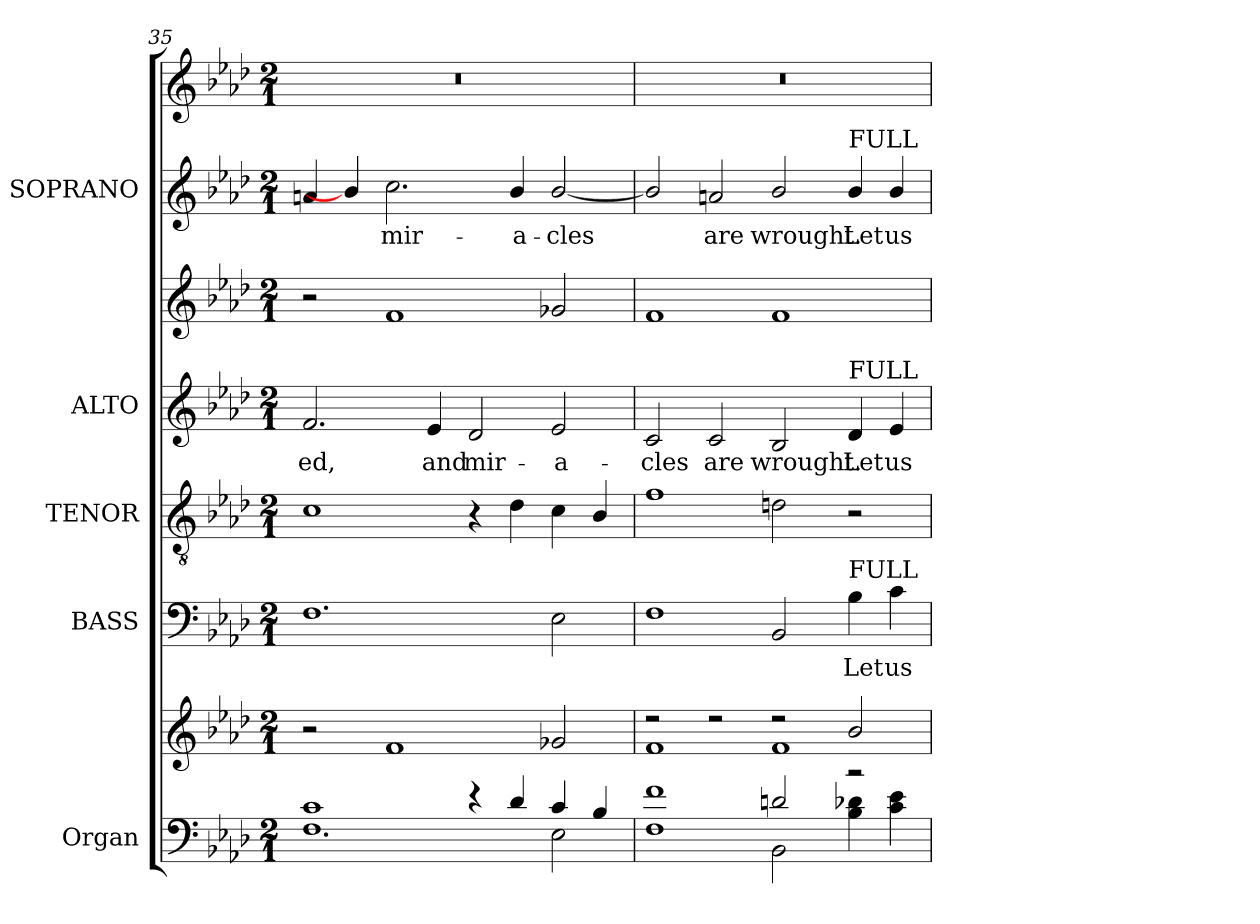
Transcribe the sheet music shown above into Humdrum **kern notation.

**kern	**kern	**kern	**text	**kern	**kern	**text	**kern	**kern	**text	**kern
*part5	*part5	*part4	*part4	*part3	*part2	*part2	*part2	*part1	*part1	*part1
*staff8	*staff7	*staff6	*staff6	*staff5	*staff4	*staff4	*staff3	*staff2	*staff2	*staff1
*I"Organ	*	*I"BASS	*	*I"TENOR	*I"ALTO	*	*	*I"SOPRANO	*	*
*I'Org.	*	*I'B.	*	*I'T.	*I'A.	*	*	*I'S.	*	*
*clefF4	*clefG2	*clefF4	*	*clefGv2	*clefG2	*	*clefG2	*clefG2	*	*clefG2
*	*	*	*	*ITrd7c12	*	*	*	*	*	*
*k[b-e-a-d-]	*k[b-e-a-d-]	*k[b-e-a-d-]	*	*k[b-e-a-d-]	*k[b-e-a-d-]	*	*k[b-e-a-d-]	*k[b-e-a-d-]	*	*k[b-e-a-d-]
*A-:	*A-:	*A-:	*	*A-:	*A-:	*	*A-:	*A-:	*	*A-:
*M2/1	*M2/1	*M2/1	*	*M2/1	*M2/1	*	*M2/1	*M2/1	*	*M2/1
=35	=35	=35	=35	=35	=35	=35	=35	=35	=35	=35
*^	*^	*	*	*	*	*	*	*	*	*
*	*	*	*^	*	*	*	*	*	*	*	*	*
!	!	!	!	!	!	!	!	!	!LO:LY:b:color=#000000	!	!	!	!LO:N:vis=1
1ci	1.Fi	4ryy	2r	2.ryy	1.Fi	.	1Ci	2.fi/	ed,	2r	4ani/	.	0r
.	.	4ryy	.	.	.	.	.	.	.	.	4b-i/]	.	.
!	!	!	!	!	!	!	!	!	!	!	!	!LO:LY:b:color=#000000	!
.	.	2.ryy	1fi	.	.	.	.	.	.	1fi	2.cci\	mir-	.
!	!	!	!	!	!	!	!	!	!LO:LY:b:color=#000000	!	!	!	!
.	.	.	.	4ryy	.	.	.	4e-i/	and	.	.	.	.
!	!	!	!	!	!	!	!	!	!LO:LY:b:color=#000000	!	!	!	!
4r	.	.	.	2ryy	.	.	4r	2d-i/	mir-	.	.	.	.
!	!	!	!	!	!	!	!	!	!	!	!	!LO:LY:b:color=#000000	!
4d-i/	.	4ryy	.	.	.	.	4D-i\	.	.	.	4b-i/	-a-	.
!	!	!	!	!	!	!	!	!	!LO:LY:b:color=#000000	!	!	!	!
!	!	!	!	!	!	!	!	!	!	!	!	!LO:LY:b:color=#000000	!
4ci/	2E-i\	2ryy	2g-Xi/	2ryy	2E-i\	.	4Ci\	2e-i/	-a-	2g-Xi/	[2b-i/	-cles	.
4B-i/	.	.	.	.	.	.	4BB-i/	.	.	.	.	.	.
=36	=36	=36	=36	=36	=36	=36	=36	=36	=36	=36	=36	=36	=36
!	!	!	!	!	!	!	!	!	!LO:LY:b:color=#000000	!	!	!	!LO:N:vis=1
1fi	1Fi	2r	1fi	2ryy	1Fi	.	1Fi	2ci/	-cles	1fi	2b-i/]	.	0r
!	!	!	!	!	!	!	!	!	!LO:LY:b:color=#000000	!	!	!	!
!	!	!	!	!	!	!	!	!	!	!	!	!LO:LY:b:color=#000000	!
.	.	2r	.	2ryy	.	.	.	2ci/	are	.	2ani/	are	.
!	!	!	!	!	!	!	!	!	!LO:LY:b:color=#000000	!	!	!	!
!	!	!	!	!	!	!	!	!	!	!	!	!LO:LY:b:color=#000000	!
2dni/	2BB-i\	2r	1fi	2ryy	2BB-i/	.	2Dni\	2B-i/	wrought.	1fi	2b-i/	wrought.	.
!	!	!	!	!	!	!LO:LY:b:color=#000000	!	!	!	!	!	!	!
!	!	!	!	!	!	!	!	!	!LO:LY:b:color=#000000	!	!	!	!
!	!	!	!	!	!	!	!	!	!	!	!LO:TX:a:t=FULL	!	!
!	!	!	!	!	!	!	!	!LO:TX:a:t=FULL	!	!	!	!	!
!	!	!	!	!	!LO:TX:a:t=FULL	!	!	!	!	!	!	!	!
!	!	!	!	!	!	!	!	!	!	!	!	!LO:LY:b:color=#000000	!
2r	4B-i\ 4d-Xi	2b-i/	.	4ryy	4B-i\	Let	2r	4d-i/	Let	.	4b-i/	Let	.
!	!	!	!	!	!	!LO:LY:b:color=#000000	!	!	!	!	!	!	!
!	!	!	!	!	!	!	!	!	!LO:LY:b:color=#000000	!	!	!	!
!	!	!	!	!	!	!	!	!	!	!	!	!LO:LY:b:color=#000000	!
.	4ci\ 4e-i	.	.	4ryy	4ci\	us	.	4e-i/	us	.	4b-i/	us	.
*v	*v	*	*	*	*	*	*	*	*	*	*	*	*
*	*v	*v	*v	*	*	*	*	*	*	*	*	*
=	=	=	=	=	=	=	=	=	=	=
*-	*-	*-	*-	*-	*-	*-	*-	*-	*-	*-
